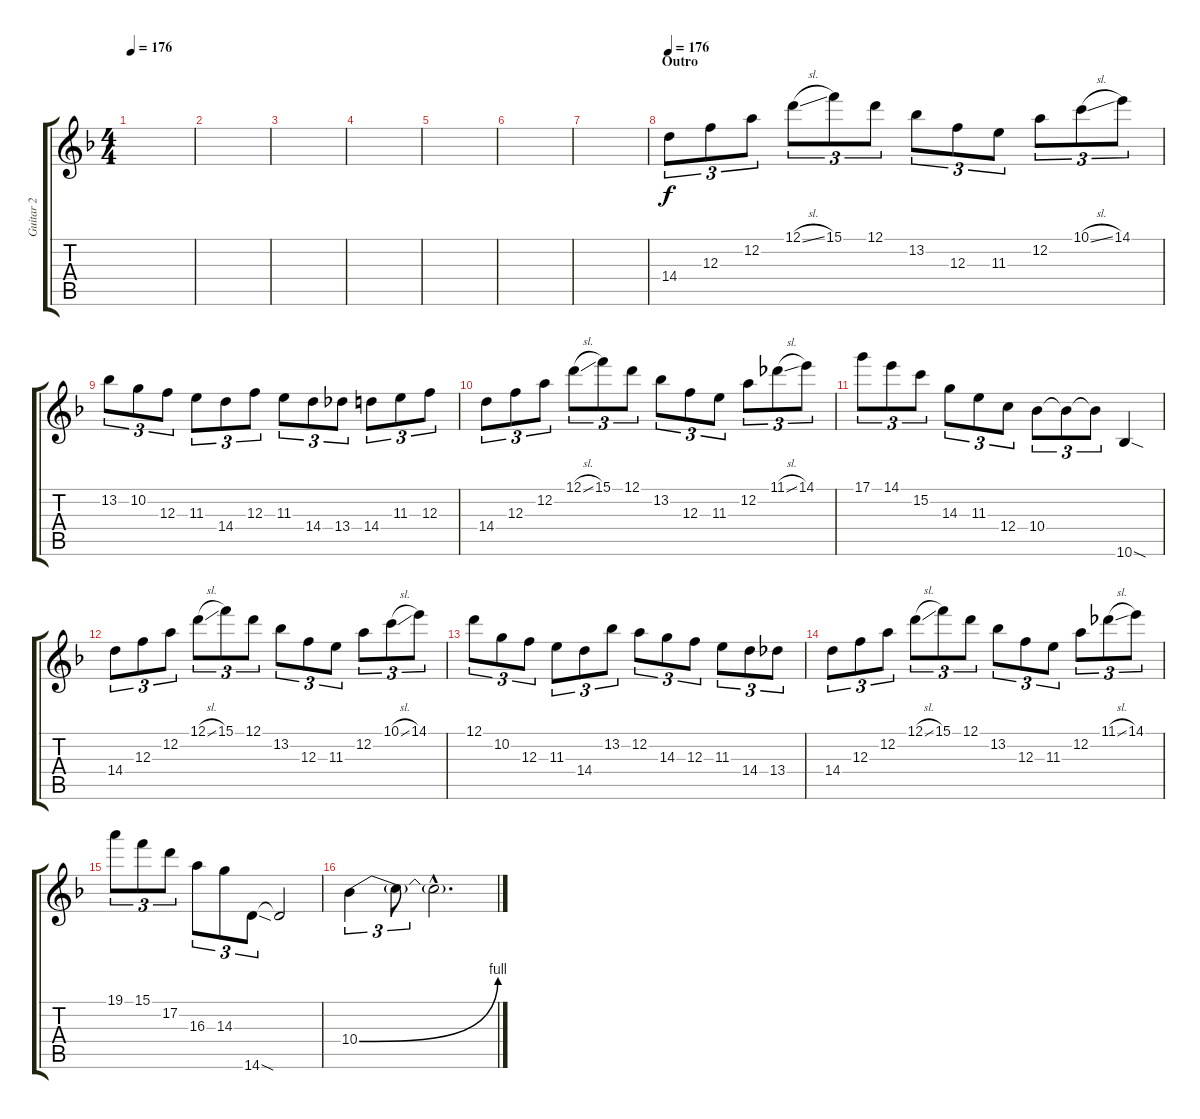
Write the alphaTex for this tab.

\track ("Guitar 2" "Guitar 2") {instrument distortionguitar}
\staff {score tabs}
\tuning (D4 A3 F3 C3 G2 C2) {hide}
\ts (4 4)
\tempo 176
\clef g2
\ks f
|
|
|
|
|
|
|
\section ("" "Outro")
\tempo 176
14.4.8{tu (3 2)} 12.3.8{tu (3 2)} 12.2.8{tu (3 2)} 12.1{sl}.8{tu (3 2)} 15.1.8{tu (3 2)} 12.1.8{tu (3 2)} 13.2.8{tu (3 2)} 12.3.8{tu (3 2)} 11.3.8{tu (3 2)} 12.2.8{tu (3 2)} 10.1{sl}.8{tu (3 2)} 14.1.8{tu (3 2)} |
13.2.8{tu (3 2)} 10.2.8{tu (3 2)} 12.3.8{tu (3 2)} 11.3.8{tu (3 2)} 14.4.8{tu (3 2)} 12.3.8{tu (3 2)} 11.3.8{tu (3 2)} 14.4.8{tu (3 2)} 13.4.8{tu (3 2)} 14.4.8{tu (3 2)} 11.3.8{tu (3 2)} 12.3.8{tu (3 2)} |
14.4.8{tu (3 2)} 12.3.8{tu (3 2)} 12.2.8{tu (3 2)} 12.1{sl}.8{tu (3 2)} 15.1.8{tu (3 2)} 12.1.8{tu (3 2)} 13.2.8{tu (3 2)} 12.3.8{tu (3 2)} 11.3.8{tu (3 2)} 12.2.8{tu (3 2)} 11.1{sl}.8{tu (3 2)} 14.1.8{tu (3 2)} |
17.1.8{tu (3 2)} 14.1.8{tu (3 2)} 15.2.8{tu (3 2)} 14.3.8{tu (3 2)} 11.3.8{tu (3 2)} 12.4.8{tu (3 2)} 10.4.8{tu (3 2)} 10.4{t}.8{tu (3 2)} 10.4{t}.8{tu (3 2)} 10.6{sod}.4 |
14.4.8{tu (3 2)} 12.3.8{tu (3 2)} 12.2.8{tu (3 2)} 12.1{sl}.8{tu (3 2)} 15.1.8{tu (3 2)} 12.1.8{tu (3 2)} 13.2.8{tu (3 2)} 12.3.8{tu (3 2)} 11.3.8{tu (3 2)} 12.2.8{tu (3 2)} 10.1{sl}.8{tu (3 2)} 14.1.8{tu (3 2)} |
12.1.8{tu (3 2)} 10.2.8{tu (3 2)} 12.3.8{tu (3 2)} 11.3.8{tu (3 2)} 14.4.8{tu (3 2)} 13.2.8{tu (3 2)} 12.2.8{tu (3 2)} 14.3.8{tu (3 2)} 12.3.8{tu (3 2)} 11.3.8{tu (3 2)} 14.4.8{tu (3 2)} 13.4.8{tu (3 2)} |
14.4.8{tu (3 2)} 12.3.8{tu (3 2)} 12.2.8{tu (3 2)} 12.1{sl}.8{tu (3 2)} 15.1.8{tu (3 2)} 12.1.8{tu (3 2)} 13.2.8{tu (3 2)} 12.3.8{tu (3 2)} 11.3.8{tu (3 2)} 12.2.8{tu (3 2)} 11.1{sl}.8{tu (3 2)} 14.1.8{tu (3 2)} |
19.1.8{tu (3 2)} 15.1.8{tu (3 2)} 17.2.8{tu (3 2)} 16.3.8{tu (3 2)} 14.3.8{tu (3 2)} 14.6{sod}.8{tu (3 2)} 14.6{t}.2 |
10.4{be (bend 0 0 60 4)}.4{tu (3 2)} 10.4{t}.8{tu (3 2)} 10.4{hac t}.2{d}
